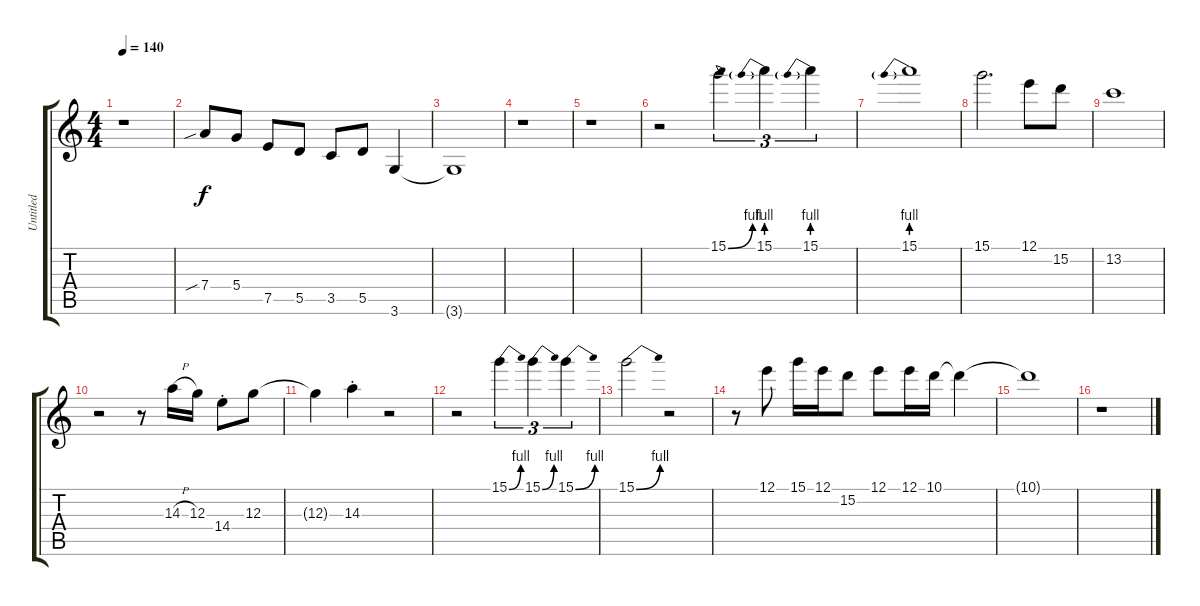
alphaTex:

\track ("Untitled" "Untitled") {instrument distortionguitar}
\staff {score tabs}
\tuning (E4 B3 G3 D3 A2 E2) {hide}
\ts (4 4)
\tempo 140
\clef g2
\ks c
r.1{dy f} |
7.4{sib}.8 5.4.8 7.5.8 5.5.8 3.5.8 5.5.8 3.6.4 |
3.6{t}.1 |
r.1 |
r.1 |
r.2 15.1{be (bend 0 0 60 4)}.4{tu (3 2)} 15.1{be (prebend 0 4 60 4)}.4{tu (3 2)} 15.1{be (prebend 0 4 60 4)}.4{tu (3 2)} |
15.1{be (prebend 0 4 60 4)}.1 |
15.1.2{d} 12.1.8 15.2.8 |
13.2.1 |
r.2 r.8 14.3{h}.16 12.3.16 14.4{st}.8 12.3.8 |
12.3{t}.4 14.3{st}.4 r.2 |
r.2 15.1{be (bend 0 0 60 4)}.4{tu (3 2)} 15.1{be (bend 0 0 60 4)}.4{tu (3 2)} 15.1{be (bend 0 0 60 4)}.4{tu (3 2)} |
15.1{be (bend 0 0 60 4)}.2 r.2 |
r.8 12.1.8 15.1.16 12.1.16 15.2.8 12.1.8 12.1.16 10.1.16 10.1{t}.4 |
10.1{t}.1 |
r.1
